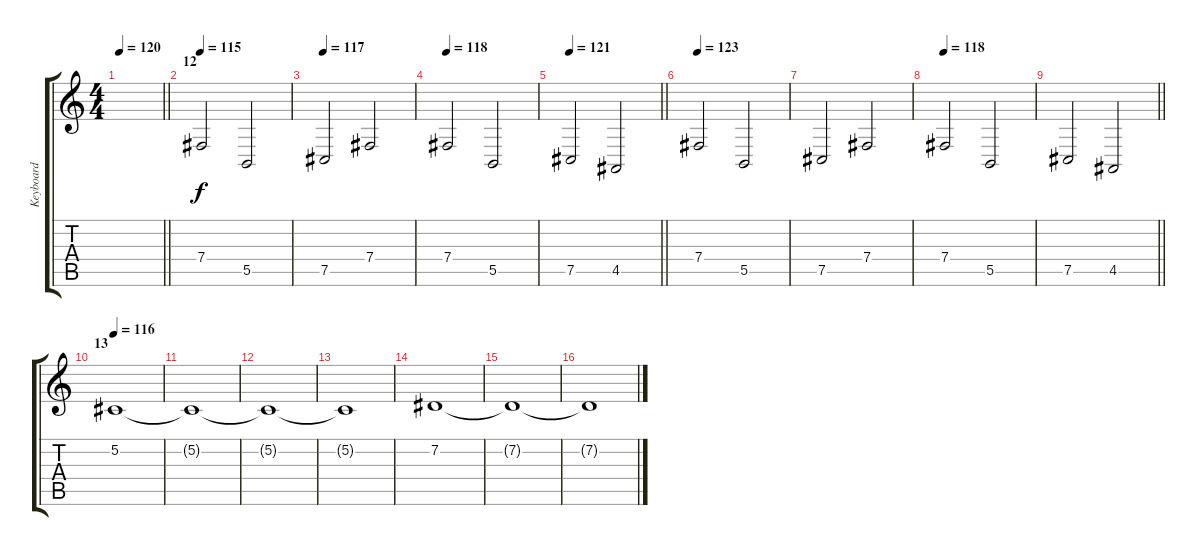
\track ("Keyboard" "Keyboard") {instrument lead1square}
\staff {score tabs}
\tuning (Db4 Ab3 E3 B2 Gb2 B1) {hide}
\ts (4 4)
\tempo 120
\clef g2
\barLineRight lightlight
\ks c
|
\section ("" "12")
\tempo 115
7.4.2 5.5.2 |
\tempo 117
7.5.2 7.4.2 |
\tempo 118
7.4.2 5.5.2 |
\tempo 121
\barLineRight lightlight
7.5.2 4.5.2 |
\tempo 123
7.4.2 5.5.2 |
7.5.2 7.4.2 |
\tempo 118
7.4.2 5.5.2 |
\barLineRight lightlight
7.5.2 4.5.2 |
\section ("" "13")
\tempo 116
5.2.1 |
5.2{t}.1 |
5.2{t}.1 |
5.2{t}.1 |
7.2.1 |
7.2{t}.1 |
7.2{t}.1
